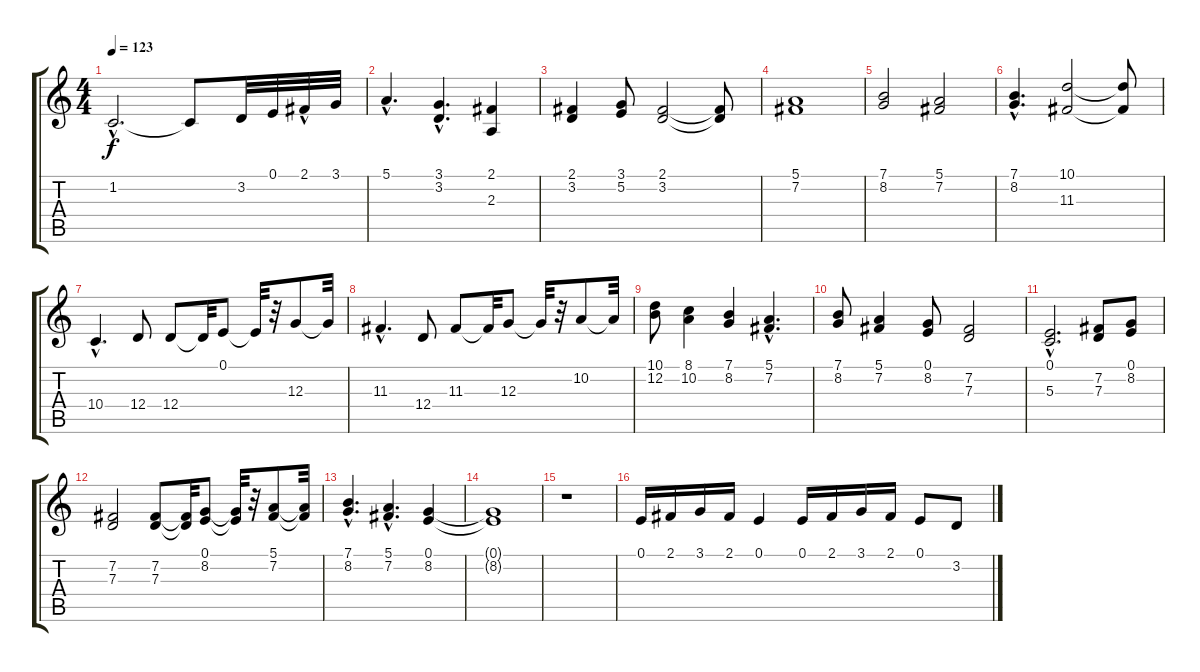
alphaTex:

\track "" {instrument synthstrings1}
\staff {score tabs}
\tuning (E4 B3 G3 D3 A2 E2) {hide}
\ts (4 4)
\tempo 123
\clef g2
\ks c
1.2{hac}.2{d dy f} 1.2{t}.8 3.2.32 0.1.32 2.1{hac}.32 3.1.32 |
5.1{hac}.4{d} (3.1{hac} 3.2{hac}).4{d} (2.1 2.3).4 |
(2.1 3.2).4 (3.1 5.2).8 (2.1 3.2).2 (2.1{t} 3.2{t}).8 |
(5.1 7.2).1 |
(7.1 8.2).2 (5.1 7.2).2 |
(7.1{hac} 8.2{hac}).4{d} (10.1 11.3).2 (10.1{t} 11.3{t}).8 |
10.4{hac}.4{d} 12.4.8 12.4.8 12.4{t}.32 0.1.8 0.1{t}.32 r.32 12.3.8 12.3{t}.32 |
11.3{hac}.4{d} 12.4.8 11.3.8 11.3{t}.32 12.3.8 12.3{t}.32 r.32 10.2.8 10.2{t}.32 |
(10.1 12.2).8 (8.1 10.2).4 (7.1 8.2).4 (5.1{hac} 7.2{hac}).4{d} |
(7.1 8.2).8 (5.1 7.2).4 (0.1 8.2).8 (7.2 7.3).2 |
(0.1{hac} 5.3{hac}).2{d} (7.2 7.3).8 (0.1 8.2).8 |
(7.2 7.3).2 (7.2 7.3).8 (7.2{t} 7.3{t}).32 (0.1 8.2).8 (0.1{t} 8.2{t}).32 r.32 (5.1 7.2).8 (5.1{t} 7.2{t}).32 |
(7.1{hac} 8.2{hac}).4{d} (5.1{hac} 7.2{hac}).4{d} (0.1 8.2).4 |
(0.1{t} 8.2{t}).1 |
r.1 |
0.1.16 2.1.16 3.1.16 2.1.16 0.1.4 0.1.16 2.1.16 3.1.16 2.1.16 0.1.8 3.2.8
